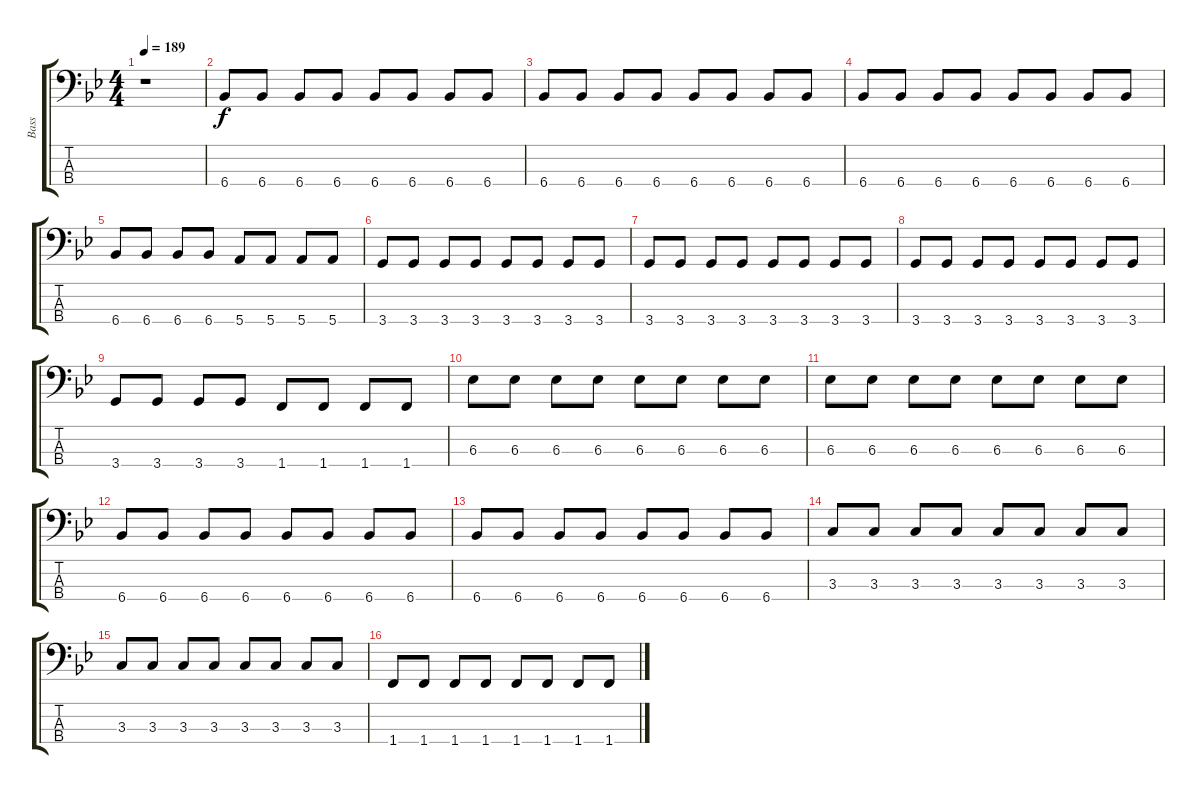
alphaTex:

\track ("Bass" "Bass") {instrument electricbasspick}
\staff {score tabs}
\tuning (G2 D2 A1 E1) {hide}
\ts (4 4)
\tempo 189
\clef f4
\ks bb
r.1{dy f} |
6.4.8 6.4.8 6.4.8 6.4.8 6.4.8 6.4.8 6.4.8 6.4.8 |
6.4.8 6.4.8 6.4.8 6.4.8 6.4.8 6.4.8 6.4.8 6.4.8 |
6.4.8 6.4.8 6.4.8 6.4.8 6.4.8 6.4.8 6.4.8 6.4.8 |
6.4.8 6.4.8 6.4.8 6.4.8 5.4.8 5.4.8 5.4.8 5.4.8 |
3.4.8 3.4.8 3.4.8 3.4.8 3.4.8 3.4.8 3.4.8 3.4.8 |
3.4.8 3.4.8 3.4.8 3.4.8 3.4.8 3.4.8 3.4.8 3.4.8 |
3.4.8 3.4.8 3.4.8 3.4.8 3.4.8 3.4.8 3.4.8 3.4.8 |
3.4.8 3.4.8 3.4.8 3.4.8 1.4.8 1.4.8 1.4.8 1.4.8 |
6.3.8 6.3.8 6.3.8 6.3.8 6.3.8 6.3.8 6.3.8 6.3.8 |
6.3.8 6.3.8 6.3.8 6.3.8 6.3.8 6.3.8 6.3.8 6.3.8 |
6.4.8 6.4.8 6.4.8 6.4.8 6.4.8 6.4.8 6.4.8 6.4.8 |
6.4.8 6.4.8 6.4.8 6.4.8 6.4.8 6.4.8 6.4.8 6.4.8 |
3.3.8 3.3.8 3.3.8 3.3.8 3.3.8 3.3.8 3.3.8 3.3.8 |
3.3.8 3.3.8 3.3.8 3.3.8 3.3.8 3.3.8 3.3.8 3.3.8 |
1.4.8 1.4.8 1.4.8 1.4.8 1.4.8 1.4.8 1.4.8 1.4.8
